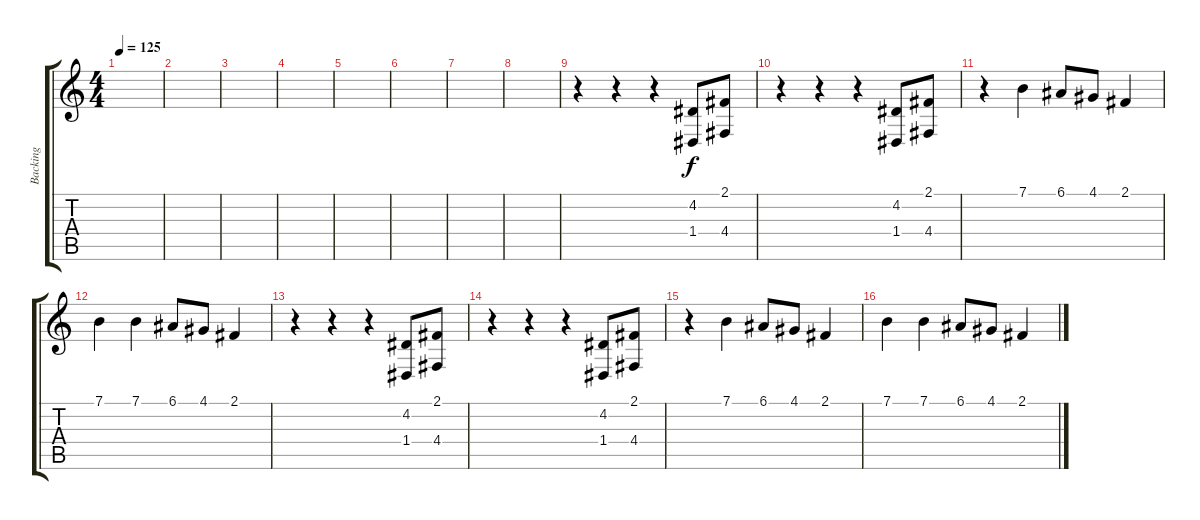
\track ("Backing" "Backing") {instrument pad4choir}
\staff {score tabs}
\tuning (E4 B3 G3 D3 A2 E2) {hide}
\ts (4 4)
\tempo 125
\clef g2
\ks c
|
|
|
|
|
|
|
|
r.4 r.4 r.4 (4.2 1.4).8 (2.1 4.4).8 |
r.4 r.4 r.4 (4.2 1.4).8 (2.1 4.4).8 |
r.4 7.1.4 6.1.8 4.1.8 2.1.4 |
7.1.4 7.1.4 6.1.8 4.1.8 2.1.4 |
r.4 r.4 r.4 (4.2 1.4).8 (2.1 4.4).8 |
r.4 r.4 r.4 (4.2 1.4).8 (2.1 4.4).8 |
r.4 7.1.4 6.1.8 4.1.8 2.1.4 |
7.1.4 7.1.4 6.1.8 4.1.8 2.1.4
